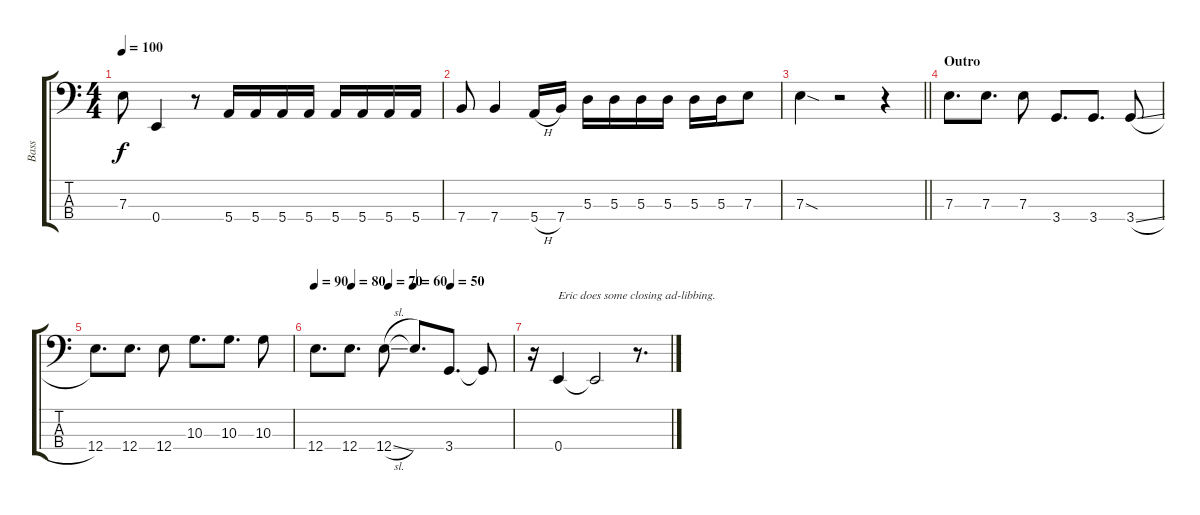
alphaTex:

\track ("Bass" "Bass") {instrument electricbassfinger}
\staff {score tabs}
\tuning (G2 D2 A1 E1) {hide}
\ts (4 4)
\tempo 100
\clef f4
\ks c
7.3.8{dy f} 0.4.4 r.8 5.4.16 5.4.16 5.4.16 5.4.16 5.4.16 5.4.16 5.4.16 5.4.16 |
7.4.8 7.4.4 5.4{h}.16 7.4.16 5.3.16 5.3.16 5.3.16 5.3.16 5.3.16 5.3.16 7.3.8 |
\barLineRight lightlight
7.3{sod}.4 r.2 r.4 |
\section ("" "Outro")
7.3.8{d} 7.3.8{d} 7.3.8 3.4.8{d} 3.4.8{d} 3.4{sl}.8 |
12.4.8{d} 12.4.8{d} 12.4.8 10.3.8{d} 10.3.8{d} 10.3.8 |
\tempo 90
\tempo (80 0.1875)
\tempo (70 0.375)
\tempo (60 0.5)
\tempo (50 0.6875)
12.4.8{d} 12.4.8{d} 12.4{sl}.8 12.4{t}.8{d} 3.4.8{d} 3.4{t}.8 |
r.16 0.4.4{txt "Eric does some closing ad-libbing."} 0.4{t}.2 r.8{d}
